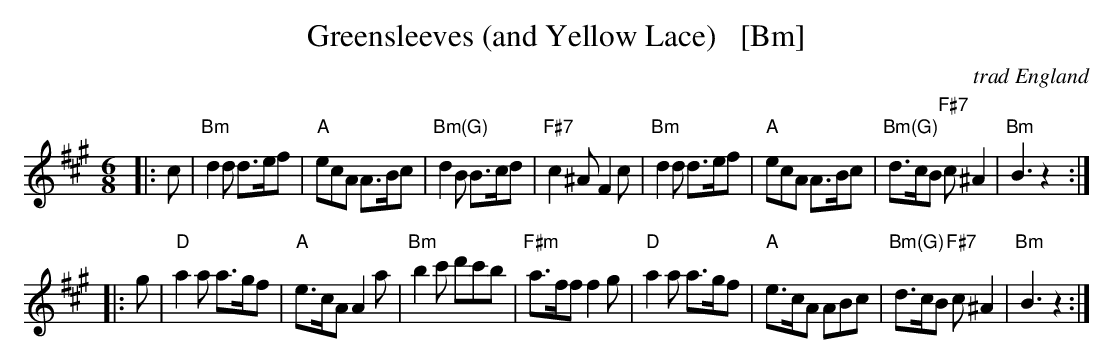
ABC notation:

X:1
T: Greensleeves (and Yellow Lace)   [Bm]
O: trad England
M: 6/8
L: 1/8
K: BDor
|: c \
| "Bm"d2d d>ef | "A"ecA A>Bc | "Bm(G)"d2B B>cd | "F#7"c2^A F2c \
| "Bm"d2d d>ef | "A"ecA A>Bc | "Bm(G)"d>cB "F#7"c^A2 | "Bm"B3 z2 :|
|: g \
| "D"a2a a>gf | "A"e>cA A2a | "Bm"b2c' d'c'b | "F#m"a>ff f2g \
| "D"a2a a>gf | "A"e>cA ABc | "Bm(G)"d>cB "F#7"c^A2 | "Bm"B3 z2 :|
